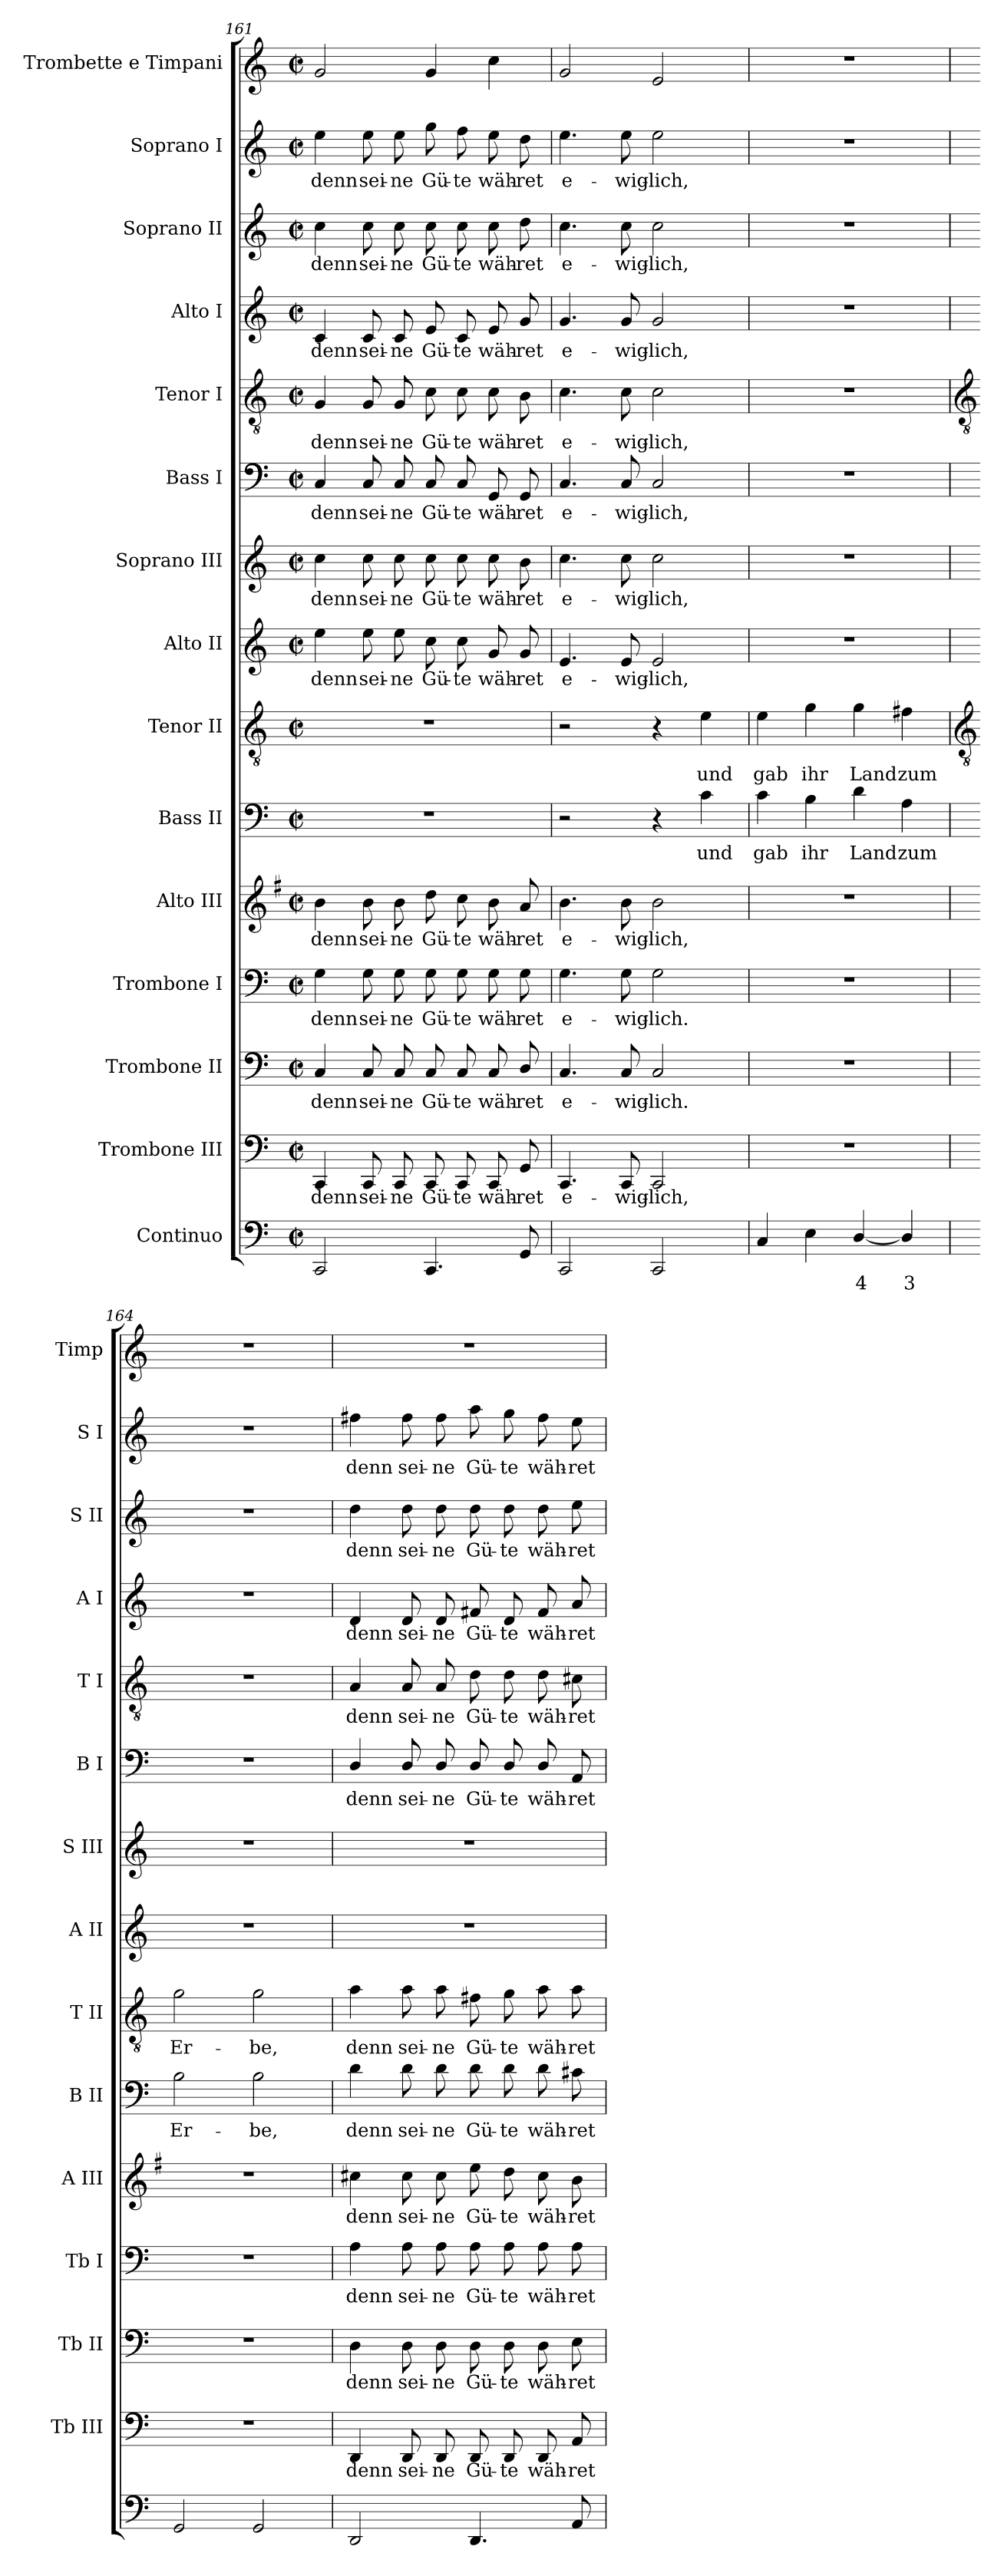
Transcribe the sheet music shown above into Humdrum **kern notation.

**kern	**text	**kern	**text	**kern	**text	**kern	**text	**kern	**text	**kern	**text	**kern	**text	**kern	**text	**kern	**text	**kern	**text	**kern	**text	**kern	**text	**kern	**text	**kern	**text	**kern
*part15	*part15	*part14	*part14	*part13	*part13	*part12	*part12	*part11	*part11	*part10	*part10	*part9	*part9	*part8	*part8	*part7	*part7	*part6	*part6	*part5	*part5	*part4	*part4	*part3	*part3	*part2	*part2	*part1
*staff15	*staff15	*staff14	*staff14	*staff13	*staff13	*staff12	*staff12	*staff11	*staff11	*staff10	*staff10	*staff9	*staff9	*staff8	*staff8	*staff7	*staff7	*staff6	*staff6	*staff5	*staff5	*staff4	*staff4	*staff3	*staff3	*staff2	*staff2	*staff1
*I"Continuo	*	*I"Trombone III	*	*I"Trombone II	*	*I"Trombone I	*	*I"Alto III	*	*I"Bass II	*	*I"Tenor II	*	*I"Alto II	*	*I"Soprano III	*	*I"Bass I	*	*I"Tenor I	*	*I"Alto I	*	*I"Soprano II	*	*I"Soprano I	*	*I"Trombette  e Timpani
*	*	*I'Tb III	*	*I'Tb II	*	*I'Tb I	*	*I'A III	*	*I'B II	*	*I'T II	*	*I'A II	*	*I'S III	*	*I'B I	*	*I'T I	*	*I'A I	*	*I'S II	*	*I'S I	*	*I'Timp
*clefF4	*	*clefF4	*	*clefF4	*	*clefF4	*	*clefG2	*	*clefF4	*	*clefGv2	*	*clefG2	*	*clefG2	*	*clefF4	*	*clefGv2	*	*clefG2	*	*clefG2	*	*clefG2	*	*clefG2
*	*	*	*	*	*	*	*	*ITrd4c7	*	*	*	*	*	*	*	*	*	*	*	*	*	*	*	*	*	*	*	*
*k[]	*	*k[]	*	*k[]	*	*k[]	*	*k[]	*	*k[]	*	*k[]	*	*k[]	*	*k[]	*	*k[]	*	*k[]	*	*k[]	*	*k[]	*	*k[]	*	*k[]
*C:	*	*C:	*	*C:	*	*C:	*	*C:	*	*C:	*	*C:	*	*C:	*	*C:	*	*C:	*	*C:	*	*C:	*	*C:	*	*C:	*	*C:
*M2/2	*	*M2/2	*	*M2/2	*	*M2/2	*	*M2/2	*	*M2/2	*	*M2/2	*	*M2/2	*	*M2/2	*	*M2/2	*	*M2/2	*	*M2/2	*	*M2/2	*	*M2/2	*	*M2/2
*met(c|)	*	*met(c|)	*	*met(c|)	*	*met(c|)	*	*met(c|)	*	*met(c|)	*	*met(c|)	*	*met(c|)	*	*met(c|)	*	*met(c|)	*	*met(c|)	*	*met(c|)	*	*met(c|)	*	*met(c|)	*	*met(c|)
=161	=161	=161	=161	=161	=161	=161	=161	=161	=161	=161	=161	=161	=161	=161	=161	=161	=161	=161	=161	=161	=161	=161	=161	=161	=161	=161	=161	=161
!	!	!	!LO:LY:b	!	!LO:LY:b	!	!LO:LY:b	!	!LO:LY:b	!	!	!	!	!	!LO:LY:b	!	!LO:LY:b	!	!LO:LY:b	!	!LO:LY:b	!	!LO:LY:b	!	!LO:LY:b	!	!LO:LY:b	!
2CC	.	4CC	denn	4C	denn	4G	denn	4e	denn	1r	.	1r	.	4ee	denn	4cc	denn	4C	denn	4G	denn	4c	denn	4cc	denn	4ee	denn	2g
!	!	!	!LO:LY:b	!	!LO:LY:b	!	!LO:LY:b	!	!LO:LY:b	!	!	!	!	!	!LO:LY:b	!	!LO:LY:b	!	!LO:LY:b	!	!LO:LY:b	!	!LO:LY:b	!	!LO:LY:b	!	!LO:LY:b	!
.	.	8CC	sei-	8C	sei-	8G	sei-	8e	sei-	.	.	.	.	8ee	sei-	8cc	sei-	8C	sei-	8G	sei-	8c	sei-	8cc	sei-	8ee	sei-	.
!	!	!	!LO:LY:b	!	!LO:LY:b	!	!LO:LY:b	!	!LO:LY:b	!	!	!	!	!	!LO:LY:b	!	!LO:LY:b	!	!LO:LY:b	!	!LO:LY:b	!	!LO:LY:b	!	!LO:LY:b	!	!LO:LY:b	!
.	.	8CC	-ne	8C	-ne	8G	-ne	8e	-ne	.	.	.	.	8ee	-ne	8cc	-ne	8C	-ne	8G	-ne	8c	-ne	8cc	-ne	8ee	-ne	.
!	!	!	!LO:LY:b	!	!LO:LY:b	!	!LO:LY:b	!	!LO:LY:b	!	!	!	!	!	!LO:LY:b	!	!LO:LY:b	!	!LO:LY:b	!	!LO:LY:b	!	!LO:LY:b	!	!LO:LY:b	!	!LO:LY:b	!
4.CC	.	8CC	Gü-	8C	Gü-	8G	Gü-	8g	Gü-	.	.	.	.	8cc	Gü-	8cc	Gü-	8C	Gü-	8c	Gü-	8e	Gü-	8cc	Gü-	8gg	Gü-	4g
!	!	!	!LO:LY:b	!	!LO:LY:b	!	!LO:LY:b	!	!LO:LY:b	!	!	!	!	!	!LO:LY:b	!	!LO:LY:b	!	!LO:LY:b	!	!LO:LY:b	!	!LO:LY:b	!	!LO:LY:b	!	!LO:LY:b	!
.	.	8CC	-te	8C	-te	8G	-te	8f	-te	.	.	.	.	8cc	-te	8cc	-te	8C	-te	8c	-te	8c	-te	8cc	-te	8ff	-te	.
!	!	!	!LO:LY:b	!	!LO:LY:b	!	!LO:LY:b	!	!LO:LY:b	!	!	!	!	!	!LO:LY:b	!	!LO:LY:b	!	!LO:LY:b	!	!LO:LY:b	!	!LO:LY:b	!	!LO:LY:b	!	!LO:LY:b	!
.	.	8CC	wäh-	8C	wäh-	8G	wäh-	8e	wäh-	.	.	.	.	8g	wäh-	8cc	wäh-	8GG	wäh-	8c	wäh-	8e	wäh-	8cc	wäh-	8ee	wäh-	4cc
!	!	!	!LO:LY:b	!	!LO:LY:b	!	!LO:LY:b	!	!LO:LY:b	!	!	!	!	!	!LO:LY:b	!	!LO:LY:b	!	!LO:LY:b	!	!LO:LY:b	!	!LO:LY:b	!	!LO:LY:b	!	!LO:LY:b	!
8GG	.	8GG	-ret	8D/	-ret	8G	-ret	8d	-ret	.	.	.	.	8g	-ret	8b	-ret	8GG	-ret	8B	-ret	8g	-ret	8dd	-ret	8dd	-ret	.
=162	=162	=162	=162	=162	=162	=162	=162	=162	=162	=162	=162	=162	=162	=162	=162	=162	=162	=162	=162	=162	=162	=162	=162	=162	=162	=162	=162	=162
!	!	!	!LO:LY:b	!	!LO:LY:b	!	!LO:LY:b	!	!LO:LY:b	!	!	!	!	!	!LO:LY:b	!	!LO:LY:b	!	!LO:LY:b	!	!LO:LY:b	!	!LO:LY:b	!	!LO:LY:b	!	!LO:LY:b	!
2CC	.	4.CC	e-	4.C	e-	4.G	e-	4.e	e-	2r	.	2r	.	4.e	e-	4.cc	e-	4.C	e-	4.c	e-	4.g	e-	4.cc	e-	4.ee	e-	2g
!	!	!	!LO:LY:b	!	!LO:LY:b	!	!LO:LY:b	!	!LO:LY:b	!	!	!	!	!	!LO:LY:b	!	!LO:LY:b	!	!LO:LY:b	!	!LO:LY:b	!	!LO:LY:b	!	!LO:LY:b	!	!LO:LY:b	!
.	.	8CC	-wig-	8C	-wig-	8G	-wig-	8e	-wig-	.	.	.	.	8e	-wig-	8cc	-wig-	8C	-wig-	8c	-wig-	8g	-wig-	8cc	-wig-	8ee	-wig-	.
!	!	!	!LO:LY:b	!	!LO:LY:b	!	!LO:LY:b	!	!LO:LY:b	!	!	!	!	!	!LO:LY:b	!	!LO:LY:b	!	!LO:LY:b	!	!LO:LY:b	!	!LO:LY:b	!	!LO:LY:b	!	!LO:LY:b	!
2CC	.	2CC	-lich,	2C	-lich.	2G	-lich.	2e	-lich,	4r	.	4r	.	2e	-lich,	2cc	-lich,	2C	-lich,	2c	-lich,	2g	-lich,	2cc	-lich,	2ee	-lich,	2e
!	!	!	!	!	!	!	!	!	!	!	!LO:LY:b	!	!LO:LY:b	!	!	!	!	!	!	!	!	!	!	!	!	!	!	!
.	.	.	.	.	.	.	.	.	.	4c	und	4e	und	.	.	.	.	.	.	.	.	.	.	.	.	.	.	.
=163	=163	=163	=163	=163	=163	=163	=163	=163	=163	=163	=163	=163	=163	=163	=163	=163	=163	=163	=163	=163	=163	=163	=163	=163	=163	=163	=163	=163
!	!	!	!	!	!	!	!	!	!	!	!LO:LY:b	!	!LO:LY:b	!	!	!	!	!	!	!	!	!	!	!	!	!	!	!
4C	.	1r	.	1r	.	1r	.	1r	.	4c	gab	4e	gab	1r	.	1r	.	1r	.	1r	.	1r	.	1r	.	1r	.	1r
!	!	!	!	!	!	!	!	!	!	!	!LO:LY:b	!	!LO:LY:b	!	!	!	!	!	!	!	!	!	!	!	!	!	!	!
4E	.	.	.	.	.	.	.	.	.	4B	ihr	4g	ihr	.	.	.	.	.	.	.	.	.	.	.	.	.	.	.
!	!LO:LY:b	!	!	!	!	!	!	!	!	!	!LO:LY:b	!	!LO:LY:b	!	!	!	!	!	!	!	!	!	!	!	!	!	!	!
[4D/	4	.	.	.	.	.	.	.	.	4d	Land	4g	Land	.	.	.	.	.	.	.	.	.	.	.	.	.	.	.
!	!LO:LY:b	!	!	!	!	!	!	!	!	!	!LO:LY:b	!	!LO:LY:b	!	!	!	!	!	!	!	!	!	!	!	!	!	!	!
4D/]	3	.	.	.	.	.	.	.	.	4A	zum	4f#X	zum	.	.	.	.	.	.	.	.	.	.	.	.	.	.	.
!!LO:LB:g=z
=164	=164	=164	=164	=164	=164	=164	=164	=164	=164	=164	=164	=164	=164	=164	=164	=164	=164	=164	=164	=164	=164	=164	=164	=164	=164	=164	=164	=164
*	*	*	*	*	*	*	*	*	*	*	*	*clefGv2	*	*	*	*	*	*	*	*clefGv2	*	*	*	*	*	*	*	*
!	!	!	!	!	!	!	!	!	!	!	!LO:LY:b	!	!LO:LY:b	!	!	!	!	!	!	!	!	!	!	!	!	!	!	!
2GG	.	1r	.	1r	.	1r	.	1r	.	2B	Er-	2g	Er-	1r	.	1r	.	1r	.	1r	.	1r	.	1r	.	1r	.	1r
!	!	!	!	!	!	!	!	!	!	!	!LO:LY:b	!	!LO:LY:b	!	!	!	!	!	!	!	!	!	!	!	!	!	!	!
2GG	.	.	.	.	.	.	.	.	.	2B	-be,	2g	-be,	.	.	.	.	.	.	.	.	.	.	.	.	.	.	.
=165	=165	=165	=165	=165	=165	=165	=165	=165	=165	=165	=165	=165	=165	=165	=165	=165	=165	=165	=165	=165	=165	=165	=165	=165	=165	=165	=165	=165
!	!	!	!LO:LY:b	!	!LO:LY:b	!	!LO:LY:b	!	!LO:LY:b	!	!LO:LY:b	!	!LO:LY:b	!	!	!	!	!	!LO:LY:b	!	!LO:LY:b	!	!LO:LY:b	!	!LO:LY:b	!	!LO:LY:b	!
2DD	.	4DD	denn	4D	denn	4A	denn	4f#X	denn	4d	denn	4a	denn	1r	.	1r	.	4D/	denn	4A	denn	4d	denn	4dd	denn	4ff#X	denn	1r
!	!	!	!LO:LY:b	!	!LO:LY:b	!	!LO:LY:b	!	!LO:LY:b	!	!LO:LY:b	!	!LO:LY:b	!	!	!	!	!	!LO:LY:b	!	!LO:LY:b	!	!LO:LY:b	!	!LO:LY:b	!	!LO:LY:b	!
.	.	8DD	sei-	8D	sei-	8A	sei-	8f#	sei-	8d	sei-	8a	sei-	.	.	.	.	8D/	sei-	8A	sei-	8d	sei-	8dd	sei-	8ff#	sei-	.
!	!	!	!LO:LY:b	!	!LO:LY:b	!	!LO:LY:b	!	!LO:LY:b	!	!LO:LY:b	!	!LO:LY:b	!	!	!	!	!	!LO:LY:b	!	!LO:LY:b	!	!LO:LY:b	!	!LO:LY:b	!	!LO:LY:b	!
.	.	8DD	-ne	8D	-ne	8A	-ne	8f#	-ne	8d	-ne	8a	-ne	.	.	.	.	8D/	-ne	8A	-ne	8d	-ne	8dd	-ne	8ff#	-ne	.
!	!	!	!LO:LY:b	!	!LO:LY:b	!	!LO:LY:b	!	!LO:LY:b	!	!LO:LY:b	!	!LO:LY:b	!	!	!	!	!	!LO:LY:b	!	!LO:LY:b	!	!LO:LY:b	!	!LO:LY:b	!	!LO:LY:b	!
4.DD	.	8DD	Gü-	8D	Gü-	8A	Gü-	8a	Gü-	8d	Gü-	8f#X	Gü-	.	.	.	.	8D/	Gü-	8d	Gü-	8f#X	Gü-	8dd	Gü-	8aa	Gü-	.
!	!	!	!LO:LY:b	!	!LO:LY:b	!	!LO:LY:b	!	!LO:LY:b	!	!LO:LY:b	!	!LO:LY:b	!	!	!	!	!	!LO:LY:b	!	!LO:LY:b	!	!LO:LY:b	!	!LO:LY:b	!	!LO:LY:b	!
.	.	8DD	-te	8D	-te	8A	-te	8g	-te	8d	-te	8g	-te	.	.	.	.	8D/	-te	8d	-te	8d	-te	8dd	-te	8gg	-te	.
!	!	!	!LO:LY:b	!	!LO:LY:b	!	!LO:LY:b	!	!LO:LY:b	!	!LO:LY:b	!	!LO:LY:b	!	!	!	!	!	!LO:LY:b	!	!LO:LY:b	!	!LO:LY:b	!	!LO:LY:b	!	!LO:LY:b	!
.	.	8DD	wäh-	8D	wäh-	8A	wäh-	8f#	wäh-	8d	wäh-	8a	wäh-	.	.	.	.	8D/	wäh-	8d	wäh-	8f#	wäh-	8dd	wäh-	8ff#	wäh-	.
!	!	!	!LO:LY:b	!	!LO:LY:b	!	!LO:LY:b	!	!LO:LY:b	!	!LO:LY:b	!	!LO:LY:b	!	!	!	!	!	!LO:LY:b	!	!LO:LY:b	!	!LO:LY:b	!	!LO:LY:b	!	!LO:LY:b	!
8AA	.	8AA	-ret	8E	-ret	8A	-ret	8e	-ret	8c#X	-ret	8a	-ret	.	.	.	.	8AA	-ret	8c#X	-ret	8a	-ret	8ee	-ret	8ee	-ret	.
=	=	=	=	=	=	=	=	=	=	=	=	=	=	=	=	=	=	=	=	=	=	=	=	=	=	=	=	=
*-	*-	*-	*-	*-	*-	*-	*-	*-	*-	*-	*-	*-	*-	*-	*-	*-	*-	*-	*-	*-	*-	*-	*-	*-	*-	*-	*-	*-
